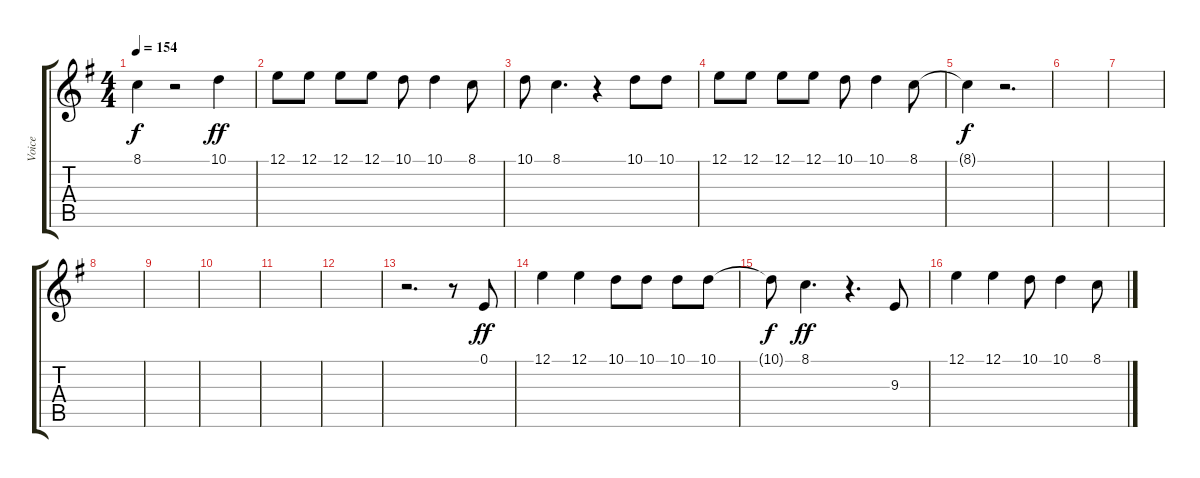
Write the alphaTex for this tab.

\track ("Voice" "Voice") {instrument altosax}
\staff {score tabs}
\tuning (E4 B3 G3 D3 A2 E2) {hide}
\ts (4 4)
\tempo 154
\clef g2
\ks g
8.1{t}.4{dy f} r.2 10.1.4{dy ff} |
12.1.8 12.1.8 12.1.8 12.1.8 10.1.8 10.1.4 8.1.8 |
10.1.8 8.1.4{d} r.4 10.1.8 10.1.8 |
12.1.8 12.1.8 12.1.8 12.1.8 10.1.8 10.1.4 8.1.8 |
8.1{t}.4{dy f} r.2{d} |
|
|
|
|
|
|
|
r.2{d} r.8 0.1.8{dy ff} |
12.1.4 12.1.4 10.1.8 10.1.8 10.1.8 10.1.8 |
10.1{t}.8{dy f} 8.1.4{d dy ff} r.4{d} 9.3.8 |
12.1.4 12.1.4 10.1.8 10.1.4 8.1.8
